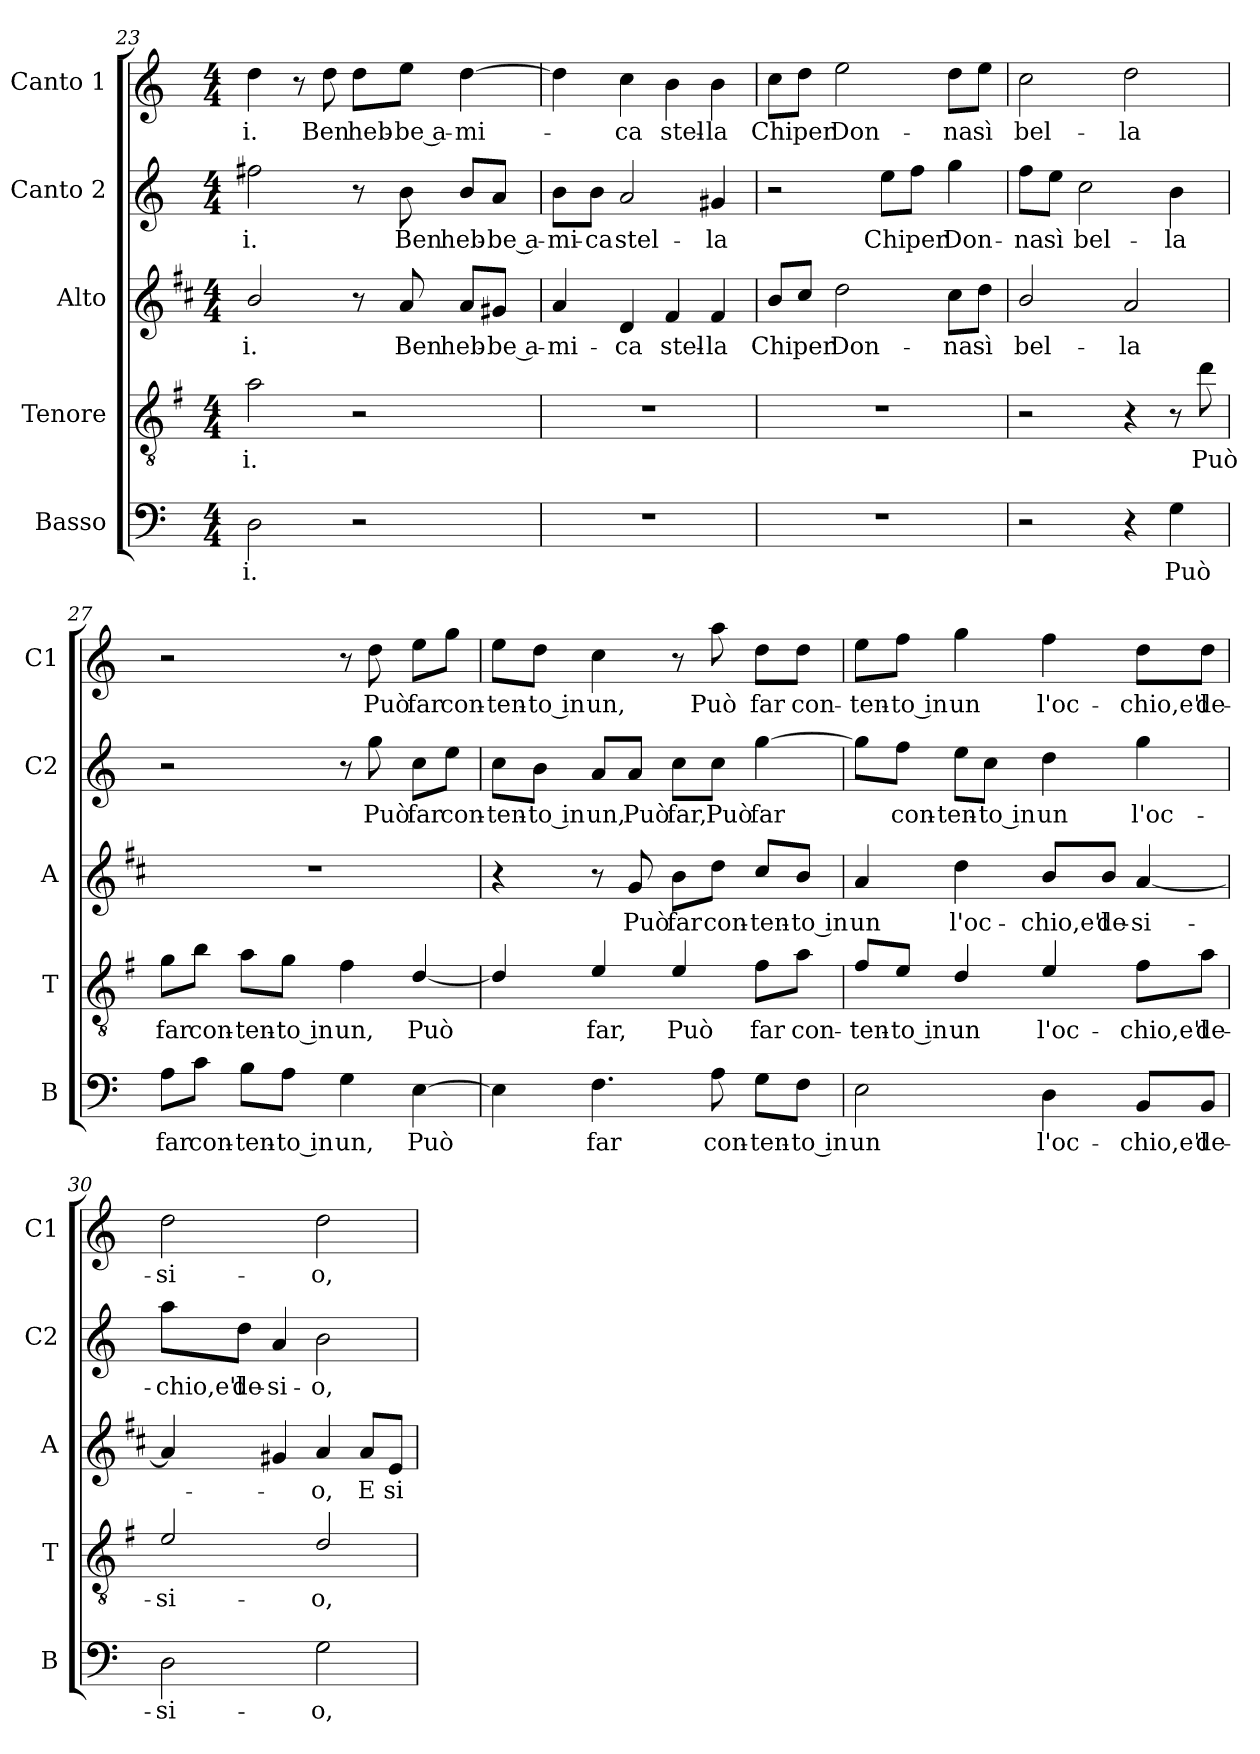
**kern	**text	**kern	**text	**kern	**text	**kern	**text	**kern	**text
*part5	*part5	*part4	*part4	*part3	*part3	*part2	*part2	*part1	*part1
*staff5	*staff5	*staff4	*staff4	*staff3	*staff3	*staff2	*staff2	*staff1	*staff1
*I"Basso	*	*I"Tenore	*	*I"Alto	*	*I"Canto 2	*	*I"Canto 1	*
*I'B	*	*I'T	*	*I'A	*	*I'C2	*	*I'C1	*
!!LO:PB:g=z
*clefF4	*	*clefGv2	*	*clefG2	*	*clefG2	*	*clefG2	*
*	*	*ITrd4c7	*	*ITrd1c2	*	*	*	*	*
*k[]	*	*k[]	*	*k[]	*	*k[]	*	*k[]	*
*C:	*	*C:	*	*C:	*	*C:	*	*C:	*
*M4/4	*	*M4/4	*	*M4/4	*	*M4/4	*	*M4/4	*
=23	=23	=23	=23	=23	=23	=23	=23	=23	=23
!	!LO:LY:b	!	!LO:LY:b	!	!LO:LY:b	!	!LO:LY:b	!	!LO:LY:b
2D\	-i.	2d\	-i.	2a/	-i.	2ff#X\	-i.	4dd\	-i.
.	.	.	.	.	.	.	.	8r	.
!	!	!	!	!	!	!	!	!	!LO:LY:b
.	.	.	.	.	.	.	.	8dd\	Ben
!	!	!	!	!	!	!	!	!	!LO:LY:b
2r	.	2r	.	8r	.	8r	.	8dd\L	heb-
!	!	!	!	!	!LO:LY:b	!	!LO:LY:b	!	!LO:LY:b
.	.	.	.	8g/	Ben	8b\	Ben	8ee\J	-be a-
!	!	!	!	!	!LO:LY:b	!	!LO:LY:b	!	!LO:LY:b
.	.	.	.	8g/L	heb-	8b/L	heb-	[4dd\	-mi-
!	!	!	!	!	!LO:LY:b	!	!LO:LY:b	!	!
.	.	.	.	8f#X/J	-be a-	8a/J	-be a-	.	.
=24	=24	=24	=24	=24	=24	=24	=24	=24	=24
!	!	!	!	!	!LO:LY:b	!	!LO:LY:b	!	!
1r	.	1r	.	4g/	-mi-	8b\L	-mi-	4dd\]	.
!	!	!	!	!	!	!	!LO:LY:b	!	!
.	.	.	.	.	.	8b\J	-ca	.	.
!	!	!	!	!	!LO:LY:b	!	!LO:LY:b	!	!LO:LY:b
.	.	.	.	4c/	-ca	2a/	stel-	4cc\	-ca
!	!	!	!	!	!LO:LY:b	!	!	!	!LO:LY:b
.	.	.	.	4e/	stel-	.	.	4b\	stel-
!	!	!	!	!	!LO:LY:b	!	!LO:LY:b	!	!LO:LY:b
.	.	.	.	4e/	-la	4g#X/	-la	4b\	-la
=25	=25	=25	=25	=25	=25	=25	=25	=25	=25
!	!	!	!	!	!LO:LY:b	!	!	!	!LO:LY:b
1r	.	1r	.	8a/L	Chi	2r	.	8cc\L	Chi
!	!	!	!	!	!LO:LY:b	!	!	!	!LO:LY:b
.	.	.	.	8b/J	per	.	.	8dd\J	per
!	!	!	!	!	!LO:LY:b	!	!	!	!LO:LY:b
.	.	.	.	2cc\	Don-	.	.	2ee\	Don-
!	!	!	!	!	!	!	!LO:LY:b	!	!
.	.	.	.	.	.	8ee\L	Chi	.	.
!	!	!	!	!	!	!	!LO:LY:b	!	!
.	.	.	.	.	.	8ff\J	per	.	.
!	!	!	!	!	!LO:LY:b	!	!LO:LY:b	!	!LO:LY:b
.	.	.	.	8b\L	-na	4gg\	Don-	8dd\L	-na
!	!	!	!	!	!LO:LY:b	!	!	!	!LO:LY:b
.	.	.	.	8cc\J	sì	.	.	8ee\J	sì
=26	=26	=26	=26	=26	=26	=26	=26	=26	=26
!	!	!	!	!	!LO:LY:b	!	!LO:LY:b	!	!LO:LY:b
2r	.	2r	.	2a/	bel-	8ff\L	-na	2cc\	bel-
!	!	!	!	!	!	!	!LO:LY:b	!	!
.	.	.	.	.	.	8ee\J	sì	.	.
!	!	!	!	!	!	!	!LO:LY:b	!	!
.	.	.	.	.	.	2cc\	bel-	.	.
!	!	!	!	!	!LO:LY:b	!	!	!	!LO:LY:b
4r	.	4r	.	2g/	-la	.	.	2dd\	-la
!	!LO:LY:b	!	!	!	!	!	!LO:LY:b	!	!
4G\	Può	8r	.	.	.	4b\	-la	.	.
!	!	!	!LO:LY:b	!	!	!	!	!	!
.	.	8g\	Può	.	.	.	.	.	.
!!LO:LB:g=z
=27	=27	=27	=27	=27	=27	=27	=27	=27	=27
!	!LO:LY:b	!	!LO:LY:b	!	!	!	!	!	!
8A\L	far	8c\L	far	1r	.	2r	.	2r	.
!	!LO:LY:b	!	!LO:LY:b	!	!	!	!	!	!
8c\J	con-	8e\J	con-	.	.	.	.	.	.
!	!LO:LY:b	!	!LO:LY:b	!	!	!	!	!	!
8B\L	-ten-	8d\L	-ten-	.	.	.	.	.	.
!	!LO:LY:b	!	!LO:LY:b	!	!	!	!	!	!
8A\J	-to in	8c\J	-to in	.	.	.	.	.	.
!	!LO:LY:b	!	!LO:LY:b	!	!	!	!	!	!
4G\	un,	4B\	un,	.	.	8r	.	8r	.
!	!	!	!	!	!	!	!LO:LY:b	!	!LO:LY:b
.	.	.	.	.	.	8gg\	Può	8dd\	Può
!	!LO:LY:b	!	!LO:LY:b	!	!	!	!LO:LY:b	!	!LO:LY:b
[4E\	Può	[4G/	Può	.	.	8cc\L	far	8ee\L	far
!	!	!	!	!	!	!	!LO:LY:b	!	!LO:LY:b
.	.	.	.	.	.	8ee\J	con-	8gg\J	con-
=28	=28	=28	=28	=28	=28	=28	=28	=28	=28
!	!	!	!	!	!	!	!LO:LY:b	!	!LO:LY:b
4E\]	.	4G/]	.	4r	.	8cc\L	-ten-	8ee\L	-ten-
!	!	!	!	!	!	!	!LO:LY:b	!	!LO:LY:b
.	.	.	.	.	.	8b\J	-to in	8dd\J	-to in
!	!LO:LY:b	!	!LO:LY:b	!	!	!	!LO:LY:b	!	!LO:LY:b
4.F\	far	4A/	far,	8r	.	8a/L	un,	4cc\	un,
!	!	!	!	!	!LO:LY:b	!	!LO:LY:b	!	!
.	.	.	.	8f/	Può	8a/J	Può	.	.
!	!	!	!LO:LY:b	!	!LO:LY:b	!	!LO:LY:b	!	!
.	.	4A/	Può	8a\L	far	8cc\L	far,	8r	.
!	!LO:LY:b	!	!	!	!LO:LY:b	!	!LO:LY:b	!	!LO:LY:b
8A\	con-	.	.	8cc\J	con-	8cc\J	Può	8aa\	Può
!	!LO:LY:b	!	!LO:LY:b	!	!LO:LY:b	!	!LO:LY:b	!	!LO:LY:b
8G\L	-ten-	8B\L	far	8b/L	-ten-	[4gg\	far	8dd\L	far
!	!LO:LY:b	!	!LO:LY:b	!	!LO:LY:b	!	!	!	!LO:LY:b
8F\J	-to in	8d\J	con-	8a/J	-to in	.	.	8dd\J	con-
=29	=29	=29	=29	=29	=29	=29	=29	=29	=29
!	!LO:LY:b	!	!LO:LY:b	!	!LO:LY:b	!	!	!	!LO:LY:b
2E\	un	8B/L	-ten-	4g/	un	8gg\L]	.	8ee\L	-ten-
!	!	!	!LO:LY:b	!	!	!	!LO:LY:b	!	!LO:LY:b
.	.	8A/J	-to in	.	.	8ff\J	con-	8ff\J	-to in
!	!	!	!LO:LY:b	!	!LO:LY:b	!	!LO:LY:b	!	!LO:LY:b
.	.	4G/	un	4cc\	l'oc-	8ee\L	-ten-	4gg\	un
!	!	!	!	!	!	!	!LO:LY:b	!	!
.	.	.	.	.	.	8cc\J	-to in	.	.
!	!LO:LY:b	!	!LO:LY:b	!	!LO:LY:b	!	!LO:LY:b	!	!LO:LY:b
4D\	l'oc-	4A/	l'oc-	8a/L	-chio,e'l	4dd\	un	4ff\	l'oc-
!	!	!	!	!	!LO:LY:b	!	!	!	!
.	.	.	.	8a/J	de-	.	.	.	.
!	!LO:LY:b	!	!LO:LY:b	!	!LO:LY:b	!	!LO:LY:b	!	!LO:LY:b
8BB/L	-chio,e'l	8B\L	-chio,e'l	[4g/	-si-	4gg\	l'oc-	8dd\L	-chio,e'l
!	!LO:LY:b	!	!LO:LY:b	!	!	!	!	!	!LO:LY:b
8BB/J	de-	8d\J	de-	.	.	.	.	8dd\J	de-
!!LO:LB:g=z
=30	=30	=30	=30	=30	=30	=30	=30	=30	=30
!	!LO:LY:b	!	!LO:LY:b	!	!	!	!LO:LY:b	!	!LO:LY:b
2D\	-si-	2A/	-si-	4g/]	.	8aa\L	-chio,e'l	2dd\	-si-
!	!	!	!	!	!	!	!LO:LY:b	!	!
.	.	.	.	.	.	8dd\J	de-	.	.
!	!	!	!	!	!	!	!LO:LY:b	!	!
.	.	.	.	4f#X/	.	4a/	-si-	.	.
!	!LO:LY:b	!	!LO:LY:b	!	!LO:LY:b	!	!LO:LY:b	!	!LO:LY:b
2G\	-o,	2G/	-o,	4g/	-o,	2b\	-o,	2dd\	-o,
!	!	!	!	!	!LO:LY:b	!	!	!	!
.	.	.	.	8g/L	E	.	.	.	.
!	!	!	!	!	!LO:LY:b	!	!	!	!
.	.	.	.	8d/J	si-	.	.	.	.
=	=	=	=	=	=	=	=	=	=
*-	*-	*-	*-	*-	*-	*-	*-	*-	*-
